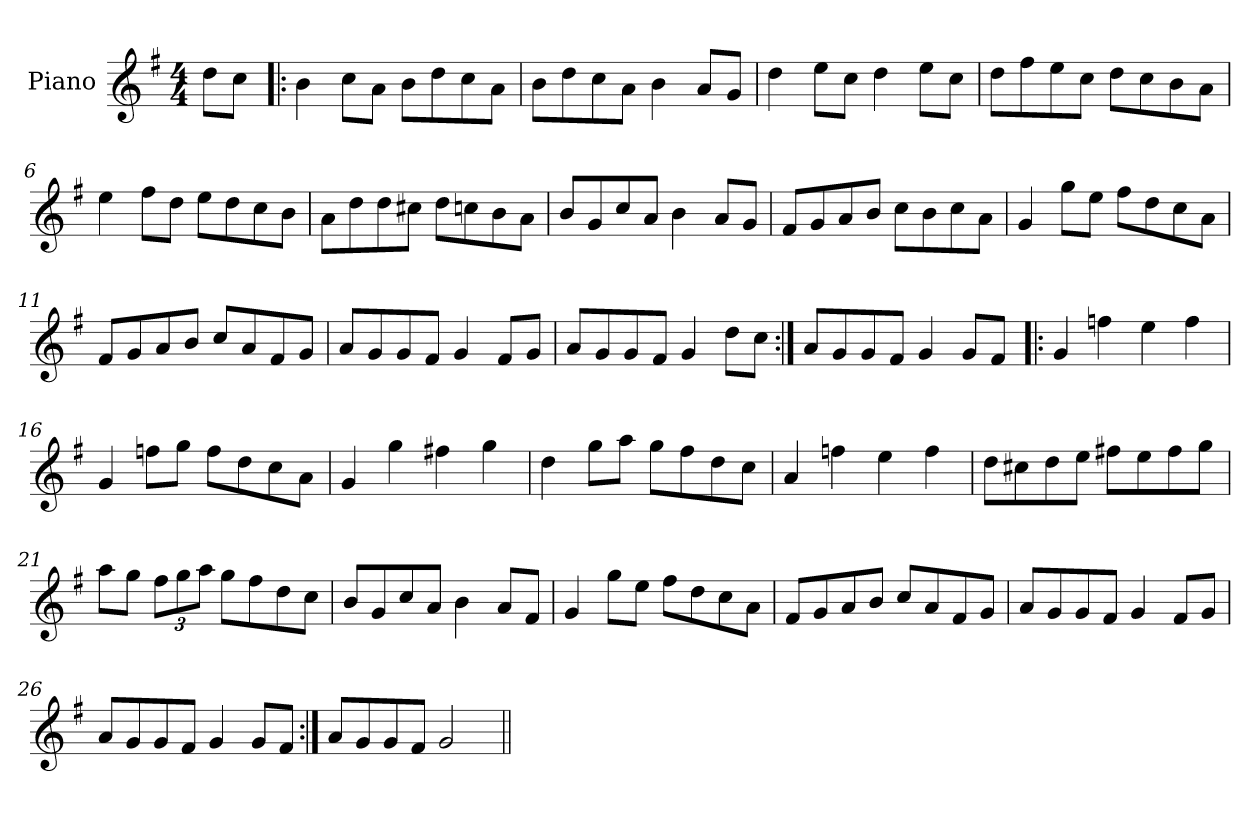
**kern
*part1
*staff1
*I"Piano
*I'Pno
*clefG2
*k[f#]
*G:
*M4/4
=1
8dd\L
8cc\J
=2!|:
4b\
8cc\L
8a\J
8b\L
8dd\
8cc\
8a\J
=3
8b\L
8dd\
8cc\
8a\J
4b\
8a/L
8g/J
=4
4dd\
8ee\L
8cc\J
4dd\
8ee\L
8cc\J
=5
8dd\L
8ff#\
8ee\
8cc\J
8dd\L
8cc\
8b\
8a\J
=6
4ee\
8ff#\L
8dd\J
8ee\L
8dd\
8cc\
8b\J
=7
8a\L
8dd\
8dd\
8cc#X\J
8dd\L
8ccn\
8b\
8a\J
=8
8b/L
8g/
8cc/
8a/J
4b\
8a/L
8g/J
=9
8f#/L
8g/
8a/
8b/J
8cc\L
8b\
8cc\
8a\J
=10
4g/
8gg\L
8ee\J
8ff#\L
8dd\
8cc\
8a\J
=11
8f#/L
8g/
8a/
8b/J
8cc/L
8a/
8f#/
8g/J
=12
8a/L
8g/
8g/
8f#/J
4g/
8f#/L
8g/J
=13
8a/L
8g/
8g/
8f#/J
4g/
8dd\L
8cc\J
=14:|!
8a/L
8g/
8g/
8f#/J
4g/
8g/L
8f#/J
=15!|:
4g/
4ffn\
4ee\
4ff\
=16
4g/
8ffn\L
8gg\J
8ff\L
8dd\
8cc\
8a\J
=17
4g/
4gg\
4ff#X\
4gg\
=18
4dd\
8gg\L
8aa\J
8gg\L
8ff#\
8dd\
8cc\J
=19
4a/
4ffn\
4ee\
4ff\
=20
8dd\L
8cc#X\
8dd\
8ee\J
8ff#X\L
8ee\
8ff#\
8gg\J
=21
8aa\L
8gg\J
12ff#\L
12gg\
12aa\J
8gg\L
8ff#\
8dd\
8cc\J
=22
8b/L
8g/
8cc/
8a/J
4b\
8a/L
8f#/J
=23
4g/
8gg\L
8ee\J
8ff#\L
8dd\
8cc\
8a\J
=24
8f#/L
8g/
8a/
8b/J
8cc/L
8a/
8f#/
8g/J
=25
8a/L
8g/
8g/
8f#/J
4g/
8f#/L
8g/J
=26
8a/L
8g/
8g/
8f#/J
4g/
8g/L
8f#/J
=27:|!
8a/L
8g/
8g/
8f#/J
2g/
=||
*-
